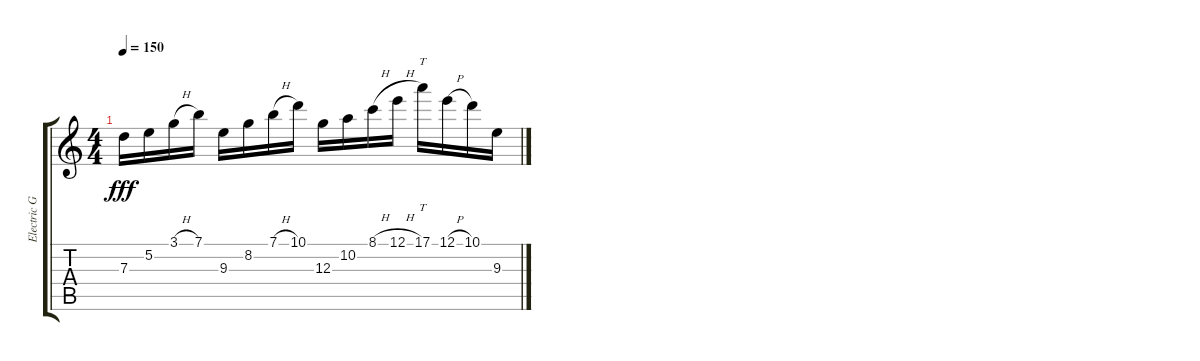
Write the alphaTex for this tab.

\track ("Electric Guitar" "Electric G") {instrument distortionguitar}
\staff {score tabs}
\tuning (E4 B3 G3 D3 A2 E2) {hide}
\ts (4 4)
\tempo 150
\clef g2
\ks c
7.3.16{dy fff instrument distortionguitar} 5.2.16 3.1{h}.16 7.1.16 9.3.16 8.2.16 7.1{h}.16 10.1.16 12.3.16 10.2.16 8.1{h}.16 12.1{h}.16 17.1.16{tt} 12.1{h}.16 10.1.16 9.3.16
